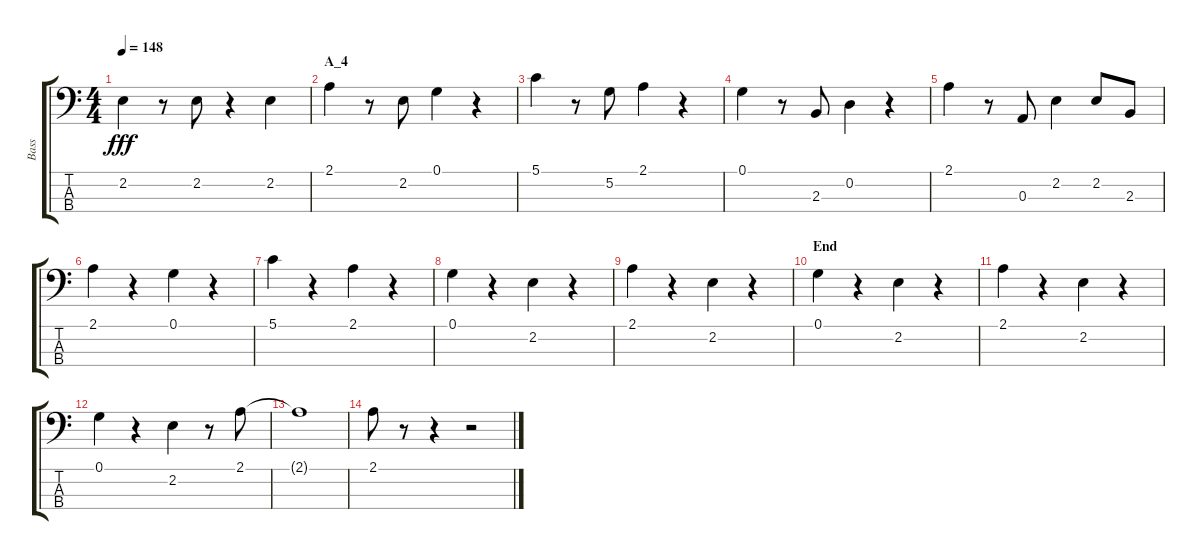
\track ("Bass" "Bass") {instrument electricguitarmuted}
\staff {score tabs}
\tuning (G2 D2 A1 E1) {hide}
\ts (4 4)
\tempo 148
\clef f4
\ks c
2.2.4{dy fff} r.8 2.2.8 r.4 2.2.4 |
\section ("" "A_4")
2.1.4 r.8 2.2.8 0.1.4 r.4 |
5.1.4 r.8 5.2.8 2.1.4 r.4 |
0.1.4 r.8 2.3.8 0.2.4 r.4 |
2.1.4 r.8 0.3.8 2.2.4 2.2.8 2.3.8 |
2.1.4 r.4 0.1.4 r.4 |
5.1.4 r.4 2.1.4 r.4 |
0.1.4 r.4 2.2.4 r.4 |
2.1.4 r.4 2.2.4 r.4 |
\section ("" "End")
0.1.4 r.4 2.2.4 r.4 |
2.1.4 r.4 2.2.4 r.4 |
0.1.4 r.4 2.2.4 r.8 2.1.8 |
2.1{t}.1 |
2.1.8 r.8 r.4 r.2
